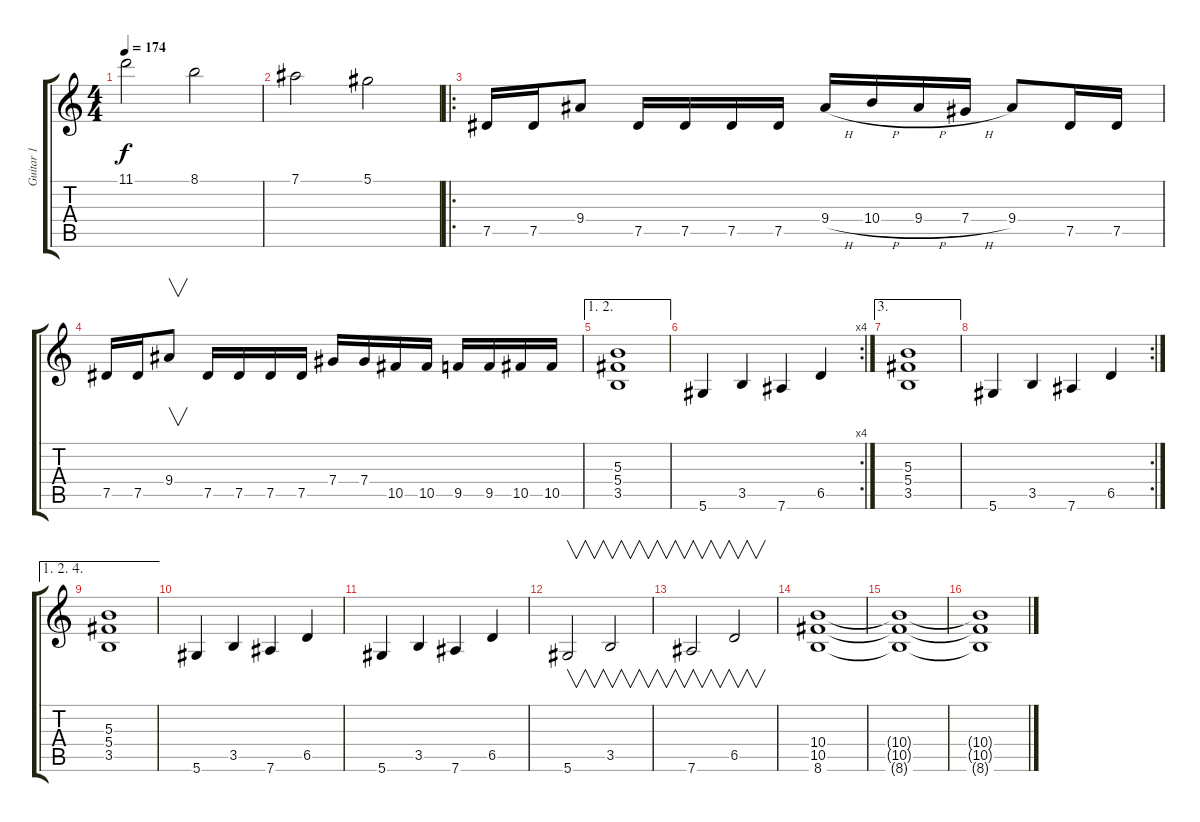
\track ("Guitar 1" "Guitar 1") {instrument distortionguitar}
\staff {score tabs}
\tuning (Eb4 Bb3 Gb3 Db3 Ab2 Eb2) {hide}
\ts (4 4)
\tempo 174
\clef g2
\ks c
11.1.2{dy f} 8.1.2 |
7.1.2 5.1.2 |
\ro
7.5.16 7.5.16 9.4.8 7.5.16 7.5.16 7.5.16 7.5.16 9.4{h}.16 10.4{h}.16 9.4{h}.16 7.4{h}.16 9.4.8 7.5.16 7.5.16 |
7.5.16 7.5.16 9.4.8{v} 7.5.16 7.5.16 7.5.16 7.5.16 7.4.16 7.4.16 10.5.16 10.5.16 9.5.16 9.5.16 10.5.16 10.5.16 |
\ae (1 2)
(5.3 5.4 3.5).1 |
\rc 4
5.6.4 3.5.4 7.6.4 6.5.4 |
\ae 3
(5.3 5.4 3.5).1 |
\rc 2
5.6.4 3.5.4 7.6.4 6.5.4 |
\ae (1 2 4)
(5.3 5.4 3.5).1 |
5.6.4 3.5.4 7.6.4 6.5.4 |
5.6.4 3.5.4 7.6.4 6.5.4 |
5.6.2{v} 3.5.2{v} |
7.6.2{v} 6.5.2{v} |
(10.4 10.5 8.6).1 |
(10.4{t} 10.5{t} 8.6{t}).1 |
(10.4{t} 10.5{t} 8.6{t}).1
